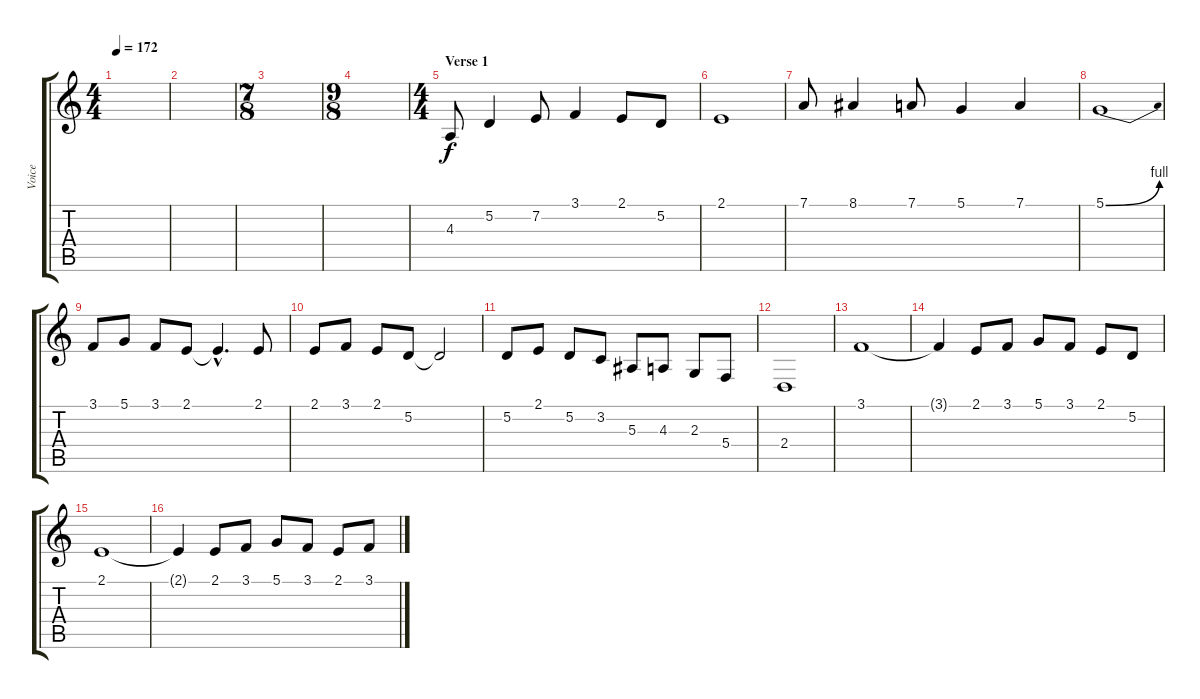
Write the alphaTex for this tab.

\track ("Voice" "Voice") {instrument synthvoice}
\staff {score tabs}
\tuning (D4 A3 F3 C3 G2 D2) {hide}
\ts (4 4)
\tempo 172
\clef g2
\ks c
|
|
\ts (7 8)
|
\ts (9 8)
|
\ts (4 4)
\section ("" "Verse 1")
4.3.8 5.2.4 7.2.8 3.1.4 2.1.8 5.2.8 |
2.1.1 |
7.1.8 8.1.4 7.1.8 5.1.4 7.1.4 |
5.1{be (bend 0 0 60 4)}.1 |
3.1.8 5.1.8 3.1.8 2.1.8 2.1{hac t}.4{d} 2.1.8 |
2.1.8 3.1.8 2.1.8 5.2.8 5.2{t}.2 |
5.2.8 2.1.8 5.2.8 3.2.8 5.3.8 4.3.8 2.3.8 5.4.8 |
2.4.1 |
3.1.1 |
3.1{t}.4 2.1.8 3.1.8 5.1.8 3.1.8 2.1.8 5.2.8 |
2.1.1 |
2.1{t}.4 2.1.8 3.1.8 5.1.8 3.1.8 2.1.8 3.1.8
